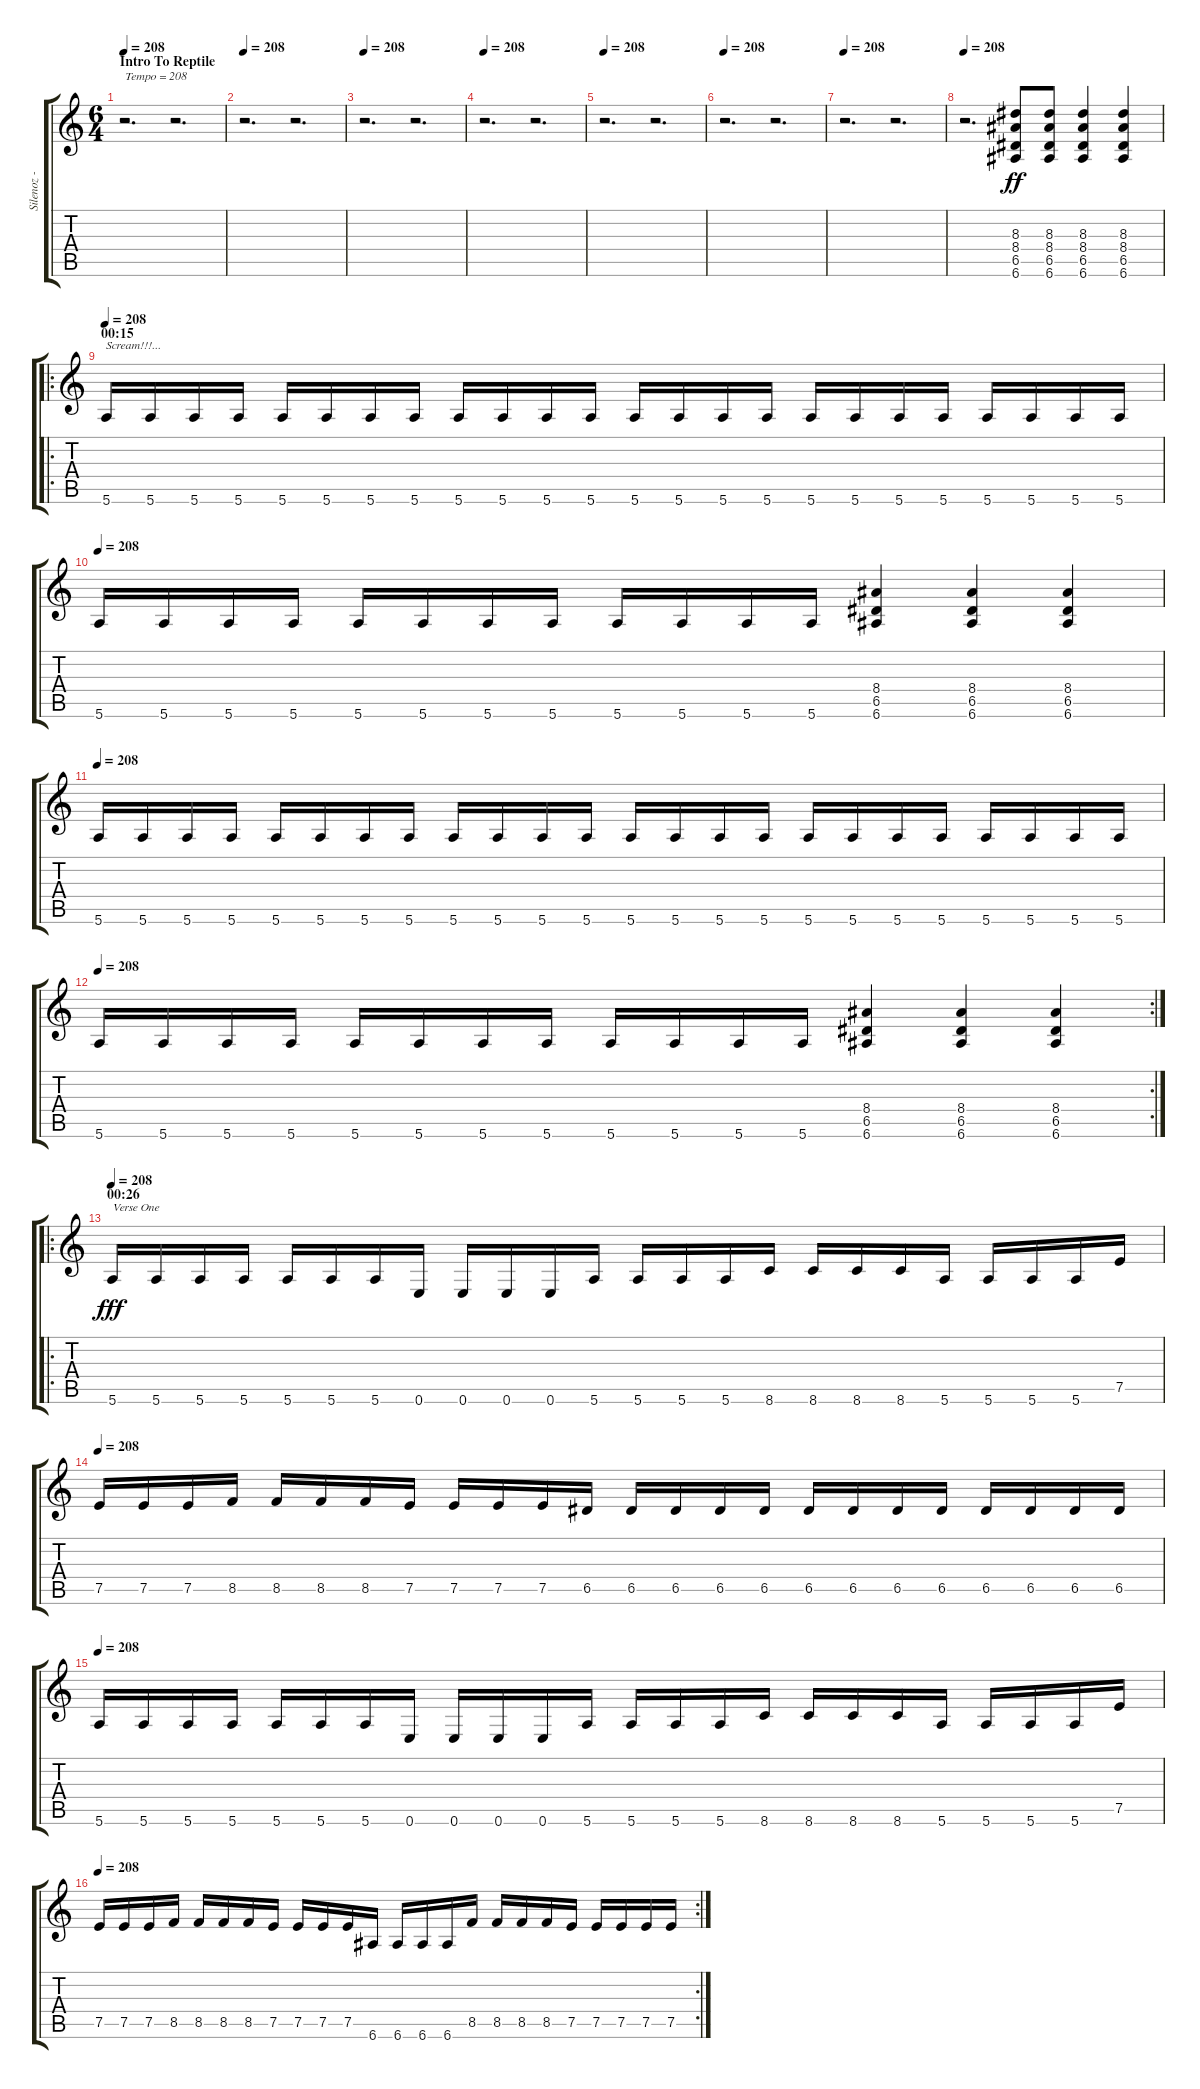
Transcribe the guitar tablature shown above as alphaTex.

\track ("Silenoz - Guitar" "Silenoz - ") {instrument distortionguitar}
\staff {score tabs}
\tuning (E4 B3 G3 D3 A2 E2) {hide}
\ts (6 4)
\section ("" "Intro To Reptile")
\tempo 208
\clef g2
\ks c
r.2{d txt "Tempo = 208" dy ff instrument distortionguitar} r.2{d} |
\tempo 208
r.2{d} r.2{d} |
\tempo 208
r.2{d} r.2{d} |
\tempo 208
r.2{d} r.2{d} |
\tempo 208
r.2{d} r.2{d} |
\tempo 208
r.2{d} r.2{d} |
\tempo 208
r.2{d} r.2{d} |
\tempo 208
r.2{d} (8.3 8.4 6.5 6.6).8 (8.3 8.4 6.5 6.6).8 (8.3 8.4 6.5 6.6).4 (8.3 8.4 6.5 6.6).4 |
\ro
\section ("" "00:15")
\tempo 208
5.6.16{txt "Scream!!!..."} 5.6.16 5.6.16 5.6.16 5.6.16 5.6.16 5.6.16 5.6.16 5.6.16 5.6.16 5.6.16 5.6.16 5.6.16 5.6.16 5.6.16 5.6.16 5.6.16 5.6.16 5.6.16 5.6.16 5.6.16 5.6.16 5.6.16 5.6.16 |
\tempo 208
5.6.16 5.6.16 5.6.16 5.6.16 5.6.16 5.6.16 5.6.16 5.6.16 5.6.16 5.6.16 5.6.16 5.6.16 (8.4 6.5 6.6).4 (8.4 6.5 6.6).4 (8.4 6.5 6.6).4 |
\tempo 208
5.6.16 5.6.16 5.6.16 5.6.16 5.6.16 5.6.16 5.6.16 5.6.16 5.6.16 5.6.16 5.6.16 5.6.16 5.6.16 5.6.16 5.6.16 5.6.16 5.6.16 5.6.16 5.6.16 5.6.16 5.6.16 5.6.16 5.6.16 5.6.16 |
\rc 2
\tempo 208
5.6.16 5.6.16 5.6.16 5.6.16 5.6.16 5.6.16 5.6.16 5.6.16 5.6.16 5.6.16 5.6.16 5.6.16 (8.4 6.5 6.6).4 (8.4 6.5 6.6).4 (8.4 6.5 6.6).4 |
\ro
\section ("" "00:26")
\tempo 208
5.6.16{txt "Verse One" dy fff} 5.6.16 5.6.16 5.6.16 5.6.16 5.6.16 5.6.16 0.6.16 0.6.16 0.6.16 0.6.16 5.6.16 5.6.16 5.6.16 5.6.16 8.6.16 8.6.16 8.6.16 8.6.16 5.6.16 5.6.16 5.6.16 5.6.16 7.5.16 |
\tempo 208
7.5.16 7.5.16 7.5.16 8.5.16 8.5.16 8.5.16 8.5.16 7.5.16 7.5.16 7.5.16 7.5.16 6.5.16 6.5.16 6.5.16 6.5.16 6.5.16 6.5.16 6.5.16 6.5.16 6.5.16 6.5.16 6.5.16 6.5.16 6.5.16 |
\tempo 208
5.6.16 5.6.16 5.6.16 5.6.16 5.6.16 5.6.16 5.6.16 0.6.16 0.6.16 0.6.16 0.6.16 5.6.16 5.6.16 5.6.16 5.6.16 8.6.16 8.6.16 8.6.16 8.6.16 5.6.16 5.6.16 5.6.16 5.6.16 7.5.16 |
\rc 2
\tempo 208
7.5.16 7.5.16 7.5.16 8.5.16 8.5.16 8.5.16 8.5.16 7.5.16 7.5.16 7.5.16 7.5.16 6.6.16 6.6.16 6.6.16 6.6.16 8.5.16 8.5.16 8.5.16 8.5.16 7.5.16 7.5.16 7.5.16 7.5.16 7.5.16
